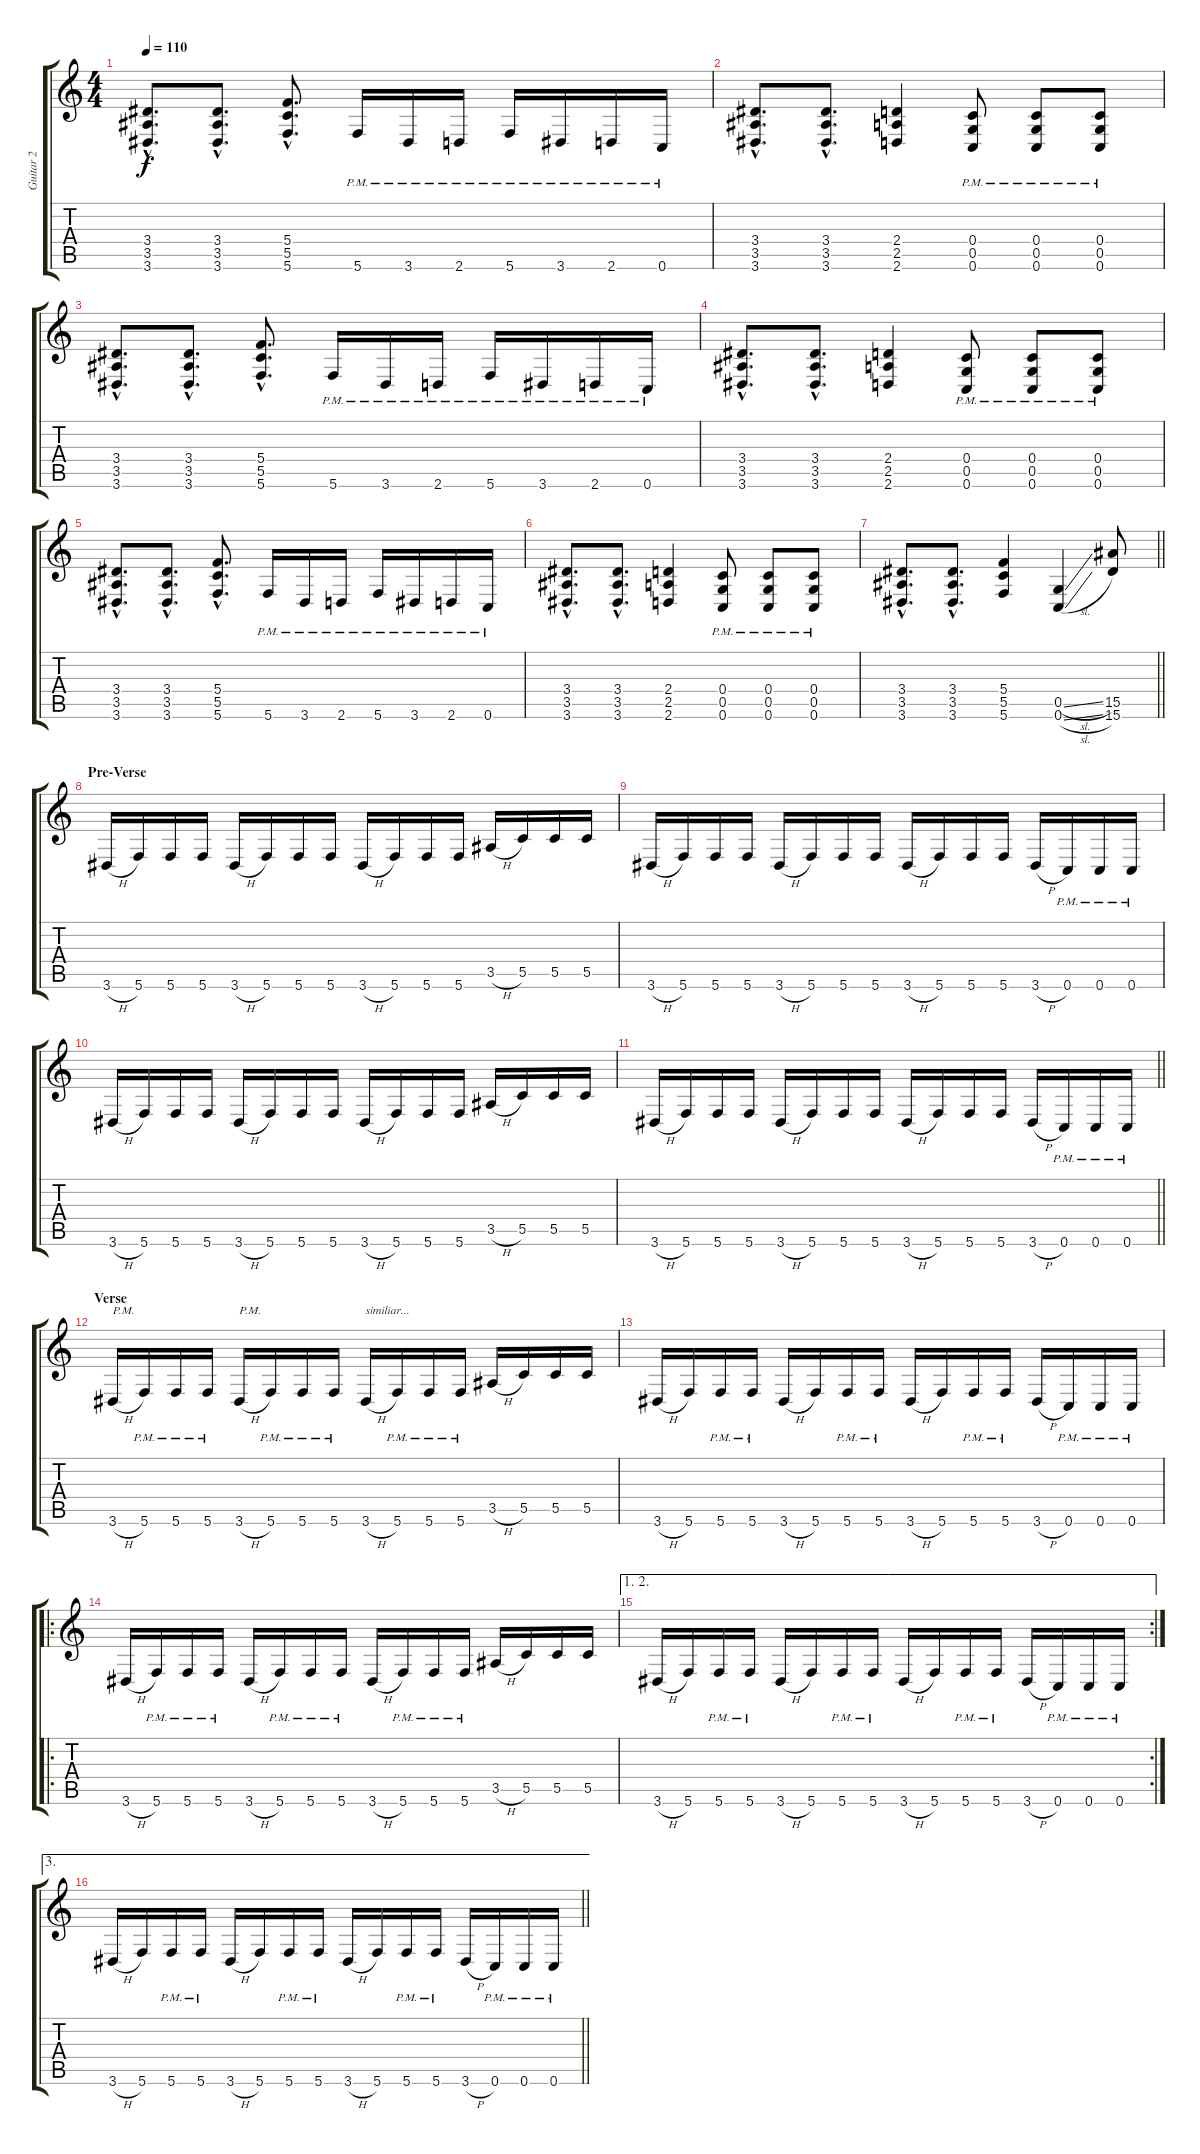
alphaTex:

\track ("Guitar 2" "Guitar 2") {instrument overdrivenguitar}
\staff {score tabs}
\tuning (D4 A3 F3 C3 G2 C2) {hide}
\ts (4 4)
\tempo 110
\clef g2
\ks c
(3.4{hac} 3.5{hac} 3.6{hac}).8{d dy f} (3.4{hac} 3.5{hac} 3.6{hac}).8{d} (5.4{hac} 5.5{hac} 5.6{hac}).8{d} 5.6{pm}.16 3.6{pm}.16 2.6{pm}.16 5.6{pm}.16 3.6{pm}.16 2.6{pm}.16 0.6{pm}.16 |
(3.4{hac} 3.5{hac} 3.6{hac}).8{d} (3.4{hac} 3.5{hac} 3.6{hac}).8{d} (2.4 2.5 2.6).4 (0.4{pm} 0.5{pm} 0.6{pm}).8 (0.4{pm} 0.5{pm} 0.6{pm}).8 (0.4{pm} 0.5{pm} 0.6{pm}).8 |
(3.4{hac} 3.5{hac} 3.6{hac}).8{d} (3.4{hac} 3.5{hac} 3.6{hac}).8{d} (5.4{hac} 5.5{hac} 5.6{hac}).8{d} 5.6{pm}.16 3.6{pm}.16 2.6{pm}.16 5.6{pm}.16 3.6{pm}.16 2.6{pm}.16 0.6{pm}.16 |
(3.4{hac} 3.5{hac} 3.6{hac}).8{d} (3.4{hac} 3.5{hac} 3.6{hac}).8{d} (2.4 2.5 2.6).4 (0.4{pm} 0.5{pm} 0.6{pm}).8 (0.4{pm} 0.5{pm} 0.6{pm}).8 (0.4{pm} 0.5{pm} 0.6{pm}).8 |
(3.4{hac} 3.5{hac} 3.6{hac}).8{d} (3.4{hac} 3.5{hac} 3.6{hac}).8{d} (5.4{hac} 5.5{hac} 5.6{hac}).8{d} 5.6{pm}.16 3.6{pm}.16 2.6{pm}.16 5.6{pm}.16 3.6{pm}.16 2.6{pm}.16 0.6{pm}.16 |
(3.4{hac} 3.5{hac} 3.6{hac}).8{d} (3.4{hac} 3.5{hac} 3.6{hac}).8{d} (2.4 2.5 2.6).4 (0.4{pm} 0.5{pm} 0.6{pm}).8 (0.4{pm} 0.5{pm} 0.6{pm}).8 (0.4{pm} 0.5{pm} 0.6{pm}).8 |
\barLineRight lightlight
(3.4{hac} 3.5{hac} 3.6{hac}).8{d} (3.4{hac} 3.5{hac} 3.6{hac}).8{d} (5.4 5.5 5.6).4 (0.5{sl} 0.6{sl}).4 (15.5 15.6).8 |
\section ("" "Pre-Verse")
3.6{h}.16 5.6.16 5.6.16 5.6.16 3.6{h}.16 5.6.16 5.6.16 5.6.16 3.6{h}.16 5.6.16 5.6.16 5.6.16 3.5{h}.16 5.5.16 5.5.16 5.5.16 |
3.6{h}.16 5.6.16 5.6.16 5.6.16 3.6{h}.16 5.6.16 5.6.16 5.6.16 3.6{h}.16 5.6.16 5.6.16 5.6.16 3.6{h}.16 0.6{pm}.16 0.6{pm}.16 0.6{pm}.16 |
3.6{h}.16 5.6.16 5.6.16 5.6.16 3.6{h}.16 5.6.16 5.6.16 5.6.16 3.6{h}.16 5.6.16 5.6.16 5.6.16 3.5{h}.16 5.5.16 5.5.16 5.5.16 |
\barLineRight lightlight
3.6{h}.16 5.6.16 5.6.16 5.6.16 3.6{h}.16 5.6.16 5.6.16 5.6.16 3.6{h}.16 5.6.16 5.6.16 5.6.16 3.6{h}.16 0.6{pm}.16 0.6{pm}.16 0.6{pm}.16 |
\section ("" "Verse")
3.6{h}.16{txt "P.M."} 5.6{pm}.16 5.6{pm}.16 5.6{pm}.16 3.6{h}.16{txt "P.M."} 5.6{pm}.16 5.6{pm}.16 5.6{pm}.16 3.6{h}.16{txt "similiar..."} 5.6{pm}.16 5.6{pm}.16 5.6{pm}.16 3.5{h}.16 5.5.16 5.5.16 5.5.16 |
3.6{h}.16 5.6.16 5.6{pm}.16 5.6{pm}.16 3.6{h}.16 5.6.16 5.6{pm}.16 5.6{pm}.16 3.6{h}.16 5.6.16 5.6{pm}.16 5.6{pm}.16 3.6{h}.16 0.6{pm}.16 0.6{pm}.16 0.6{pm}.16 |
\ro
3.6{h}.16 5.6{pm}.16 5.6{pm}.16 5.6{pm}.16 3.6{h}.16 5.6{pm}.16 5.6{pm}.16 5.6{pm}.16 3.6{h}.16 5.6{pm}.16 5.6{pm}.16 5.6{pm}.16 3.5{h}.16 5.5.16 5.5.16 5.5.16 |
\ae (1 2)
\rc 2
3.6{h}.16 5.6.16 5.6{pm}.16 5.6{pm}.16 3.6{h}.16 5.6.16 5.6{pm}.16 5.6{pm}.16 3.6{h}.16 5.6.16 5.6{pm}.16 5.6{pm}.16 3.6{h}.16 0.6{pm}.16 0.6{pm}.16 0.6{pm}.16 |
\ae 3
\barLineRight lightlight
3.6{h}.16 5.6.16 5.6{pm}.16 5.6{pm}.16 3.6{h}.16 5.6.16 5.6{pm}.16 5.6{pm}.16 3.6{h}.16 5.6.16 5.6{pm}.16 5.6{pm}.16 3.6{h}.16 0.6{pm}.16 0.6{pm}.16 0.6{pm}.16
